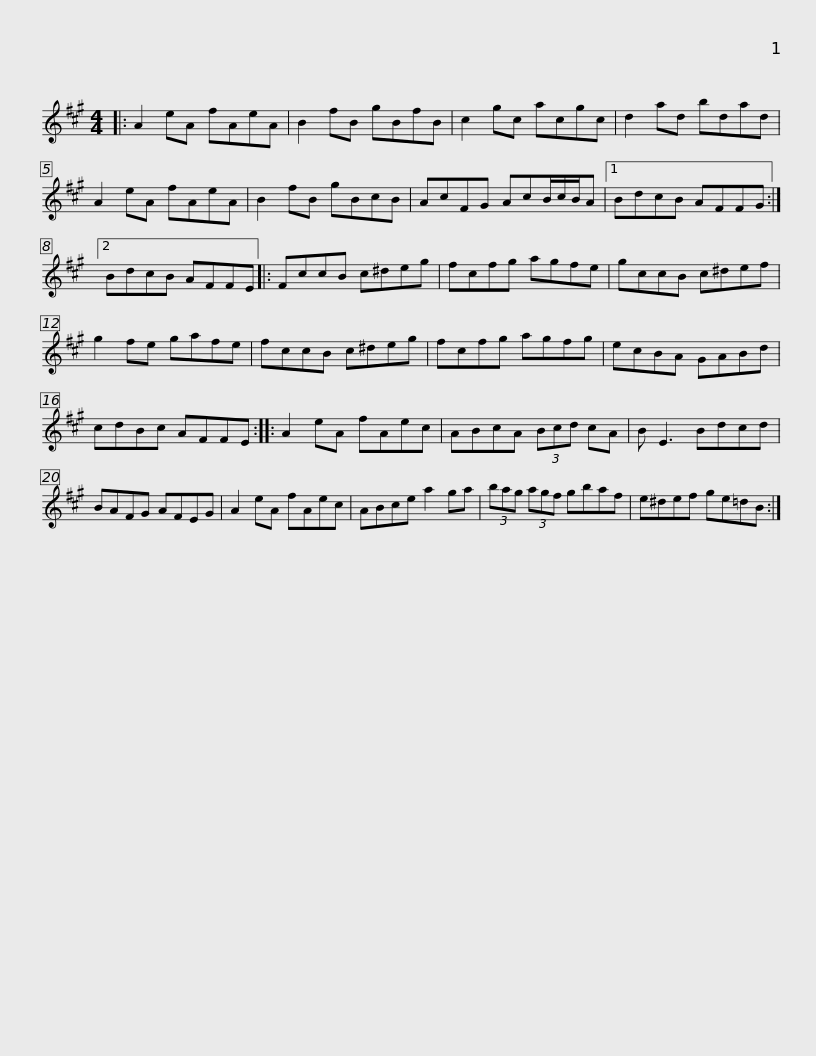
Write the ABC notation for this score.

X:1
L:1/8
M:4/4
I:linebreak $
K:A
V:1 treble
V:1
|: A2 eA fAeA | B2 fB gBfB | c2 gc acgc | d2 ad bdad | A2 eA fAeA | %5
 B2 fB gBcB |$ AcFG AcB/c/B/A |1 BdcB AFFG :|2 BdcB AFFE |: FccB c^deg | %10
 fcfg agfe |$ gccB c^def | g2 fe gafe | fccB c^deg | fcfg agfg | %15
 ecBA GABd |$ cdBc AFFE :: A2 eA fAec | ABcA (3Bcd cA | B E3 Bdcd | %20
 BAFG AFEG |$ A2 eA fAec | ABce a2 ga | (3bag (3agf gbaf | e^def ge=dB :| %25
